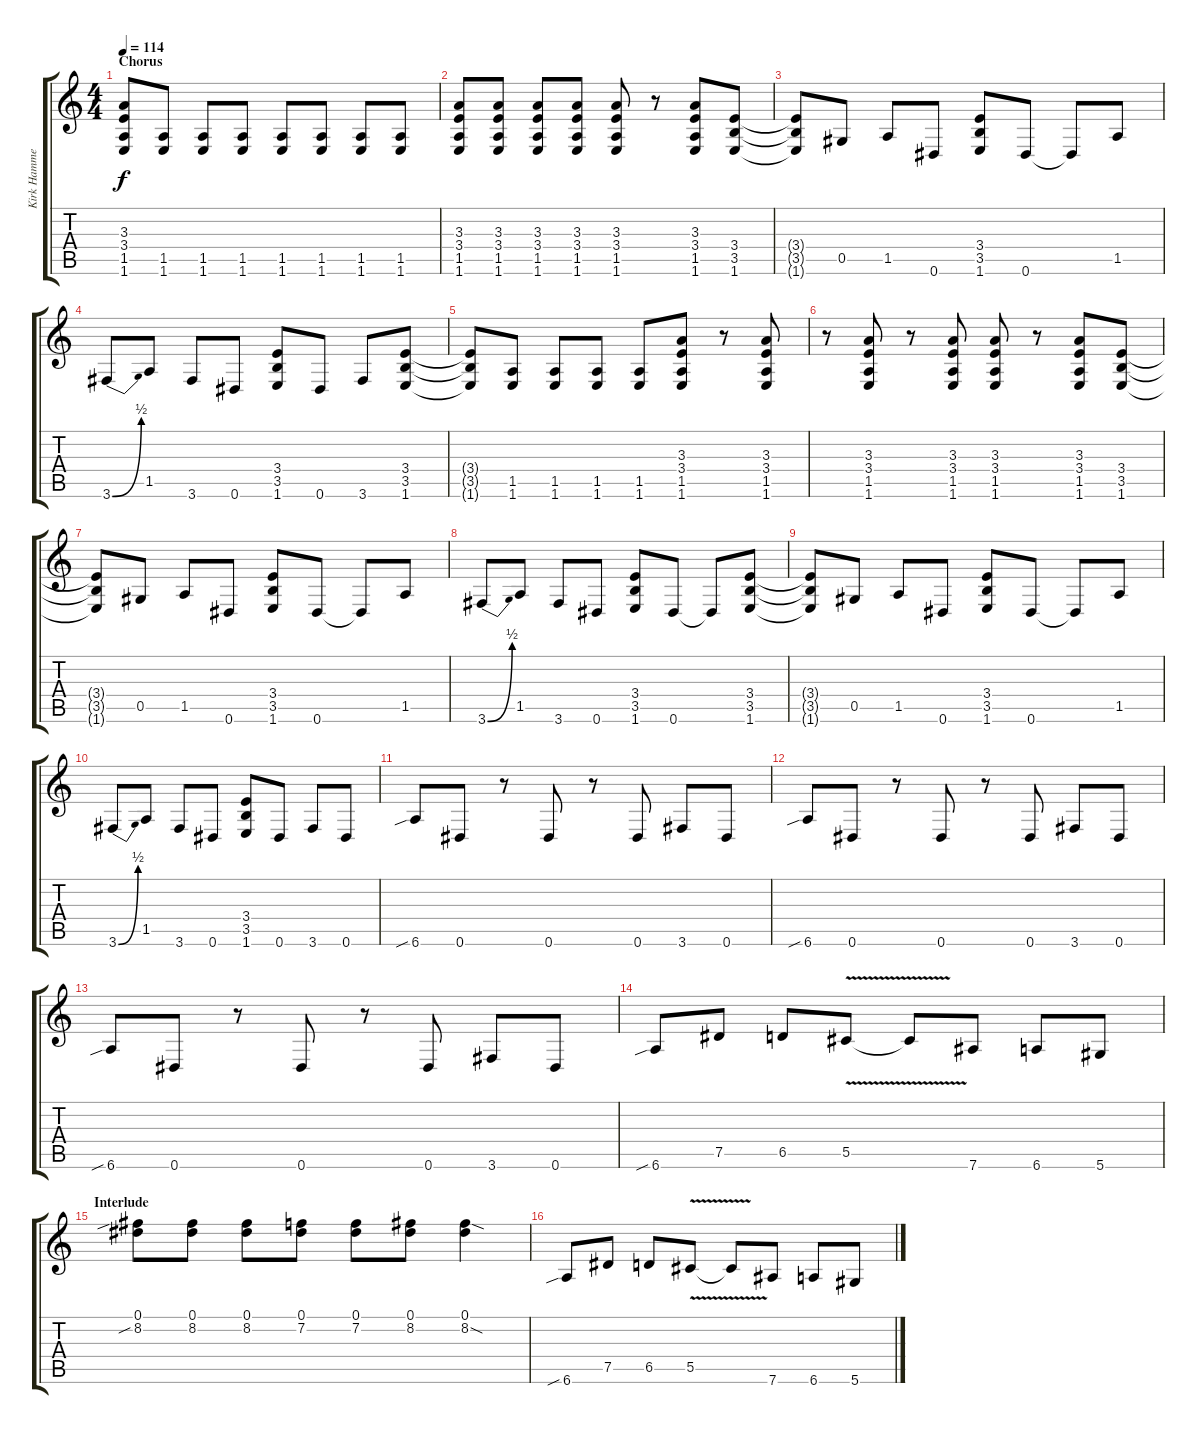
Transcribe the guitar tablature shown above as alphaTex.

\track ("Kirk Hammet" "Kirk Hamme") {instrument distortionguitar}
\staff {score tabs}
\tuning (Eb4 Bb3 Gb3 Db3 Ab2 Eb2) {hide}
\ts (4 4)
\section ("" "Chorus")
\tempo 114
\clef g2
\ks c
(3.3 3.4 1.5 1.6).8{dy f} (1.5 1.6).8 (1.5 1.6).8 (1.5 1.6).8 (1.5 1.6).8 (1.5 1.6).8 (1.5 1.6).8 (1.5 1.6).8 |
(3.3 3.4 1.5 1.6).8 (3.3 3.4 1.5 1.6).8 (3.3 3.4 1.5 1.6).8 (3.3 3.4 1.5 1.6).8 (3.3 3.4 1.5 1.6).8 r.8 (3.3 3.4 1.5 1.6).8 (3.4 3.5 1.6).8 |
(3.4{t} 3.5{t} 1.6{t}).8 0.5.8 1.5.8 0.6.8 (3.4 3.5 1.6).8 0.6.8 0.6{t}.8 1.5.8 |
3.6{be (bend 0 0 60 2)}.8 1.5.8 3.6.8 0.6.8 (3.4 3.5 1.6).8 0.6.8 3.6.8 (3.4 3.5 1.6).8 |
(3.4{t} 3.5{t} 1.6{t}).8 (1.5 1.6).8 (1.5 1.6).8 (1.5 1.6).8 (1.5 1.6).8 (3.3 3.4 1.5 1.6).8 r.8 (3.3 3.4 1.5 1.6).8 |
r.8 (3.3 3.4 1.5 1.6).8 r.8 (3.3 3.4 1.5 1.6).8 (3.3 3.4 1.5 1.6).8 r.8 (3.3 3.4 1.5 1.6).8 (3.4 3.5 1.6).8 |
(3.4{t} 3.5{t} 1.6{t}).8 0.5.8 1.5.8 0.6.8 (3.4 3.5 1.6).8 0.6.8 0.6{t}.8 1.5.8 |
3.6{be (bend 0 0 60 2)}.8 1.5.8 3.6.8 0.6.8 (3.4 3.5 1.6).8 0.6.8 0.6{t}.8 (3.4 3.5 1.6).8 |
(3.4{t} 3.5{t} 1.6{t}).8 0.5.8 1.5.8 0.6.8 (3.4 3.5 1.6).8 0.6.8 0.6{t}.8 1.5.8 |
3.6{be (bend 0 0 60 2)}.8 1.5.8 3.6.8 0.6.8 (3.4 3.5 1.6).8 0.6.8 3.6.8 0.6.8 |
6.6{sib}.8 0.6.8 r.8 0.6.8 r.8 0.6.8 3.6.8 0.6.8 |
6.6{sib}.8 0.6.8 r.8 0.6.8 r.8 0.6.8 3.6.8 0.6.8 |
6.6{sib}.8 0.6.8 r.8 0.6.8 r.8 0.6.8 3.6.8 0.6.8 |
6.6{sib}.8 7.5.8 6.5.8 5.5{v}.8 5.5{t}.8 7.6.8 6.6.8 5.6.8 |
\section ("" "Interlude")
(0.1 8.2{sib}).8 (0.1 8.2).8 (0.1 8.2).8 (0.1 7.2).8 (0.1 7.2).8 (0.1 8.2).8 (0.1 8.2{sod}).4 |
6.6{sib}.8 7.5.8 6.5.8 5.5{v}.8 5.5{t}.8 7.6.8 6.6.8 5.6.8
